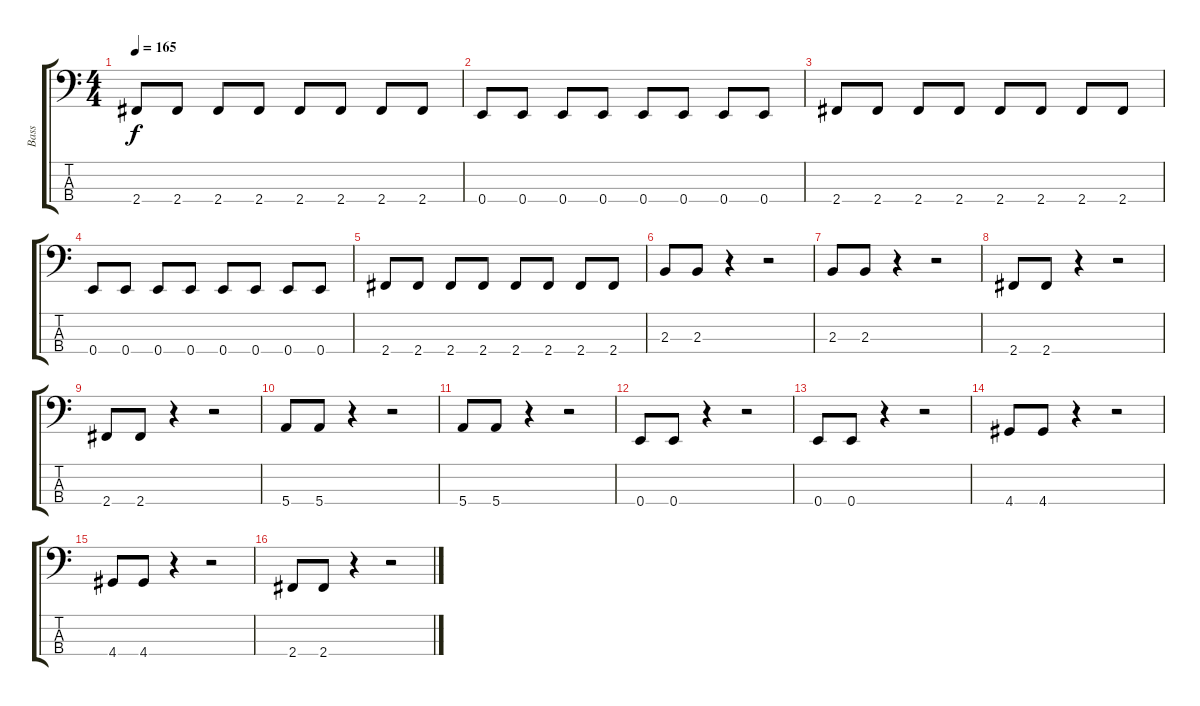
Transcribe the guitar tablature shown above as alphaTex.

\track ("Bass" "Bass") {instrument electricbassfinger}
\staff {score tabs}
\tuning (G2 D2 A1 E1) {hide}
\ts (4 4)
\tempo 165
\clef f4
\ks c
2.4.8{dy f} 2.4.8 2.4.8 2.4.8 2.4.8 2.4.8 2.4.8 2.4.8 |
0.4.8 0.4.8 0.4.8 0.4.8 0.4.8 0.4.8 0.4.8 0.4.8 |
2.4.8 2.4.8 2.4.8 2.4.8 2.4.8 2.4.8 2.4.8 2.4.8 |
0.4.8 0.4.8 0.4.8 0.4.8 0.4.8 0.4.8 0.4.8 0.4.8 |
2.4.8 2.4.8 2.4.8 2.4.8 2.4.8 2.4.8 2.4.8 2.4.8 |
2.3.8 2.3.8 r.4 r.2 |
2.3.8 2.3.8 r.4 r.2 |
2.4.8 2.4.8 r.4 r.2 |
2.4.8 2.4.8 r.4 r.2 |
5.4.8 5.4.8 r.4 r.2 |
5.4.8 5.4.8 r.4 r.2 |
0.4.8 0.4.8 r.4 r.2 |
0.4.8 0.4.8 r.4 r.2 |
4.4.8 4.4.8 r.4 r.2 |
4.4.8 4.4.8 r.4 r.2 |
2.4.8 2.4.8 r.4 r.2
